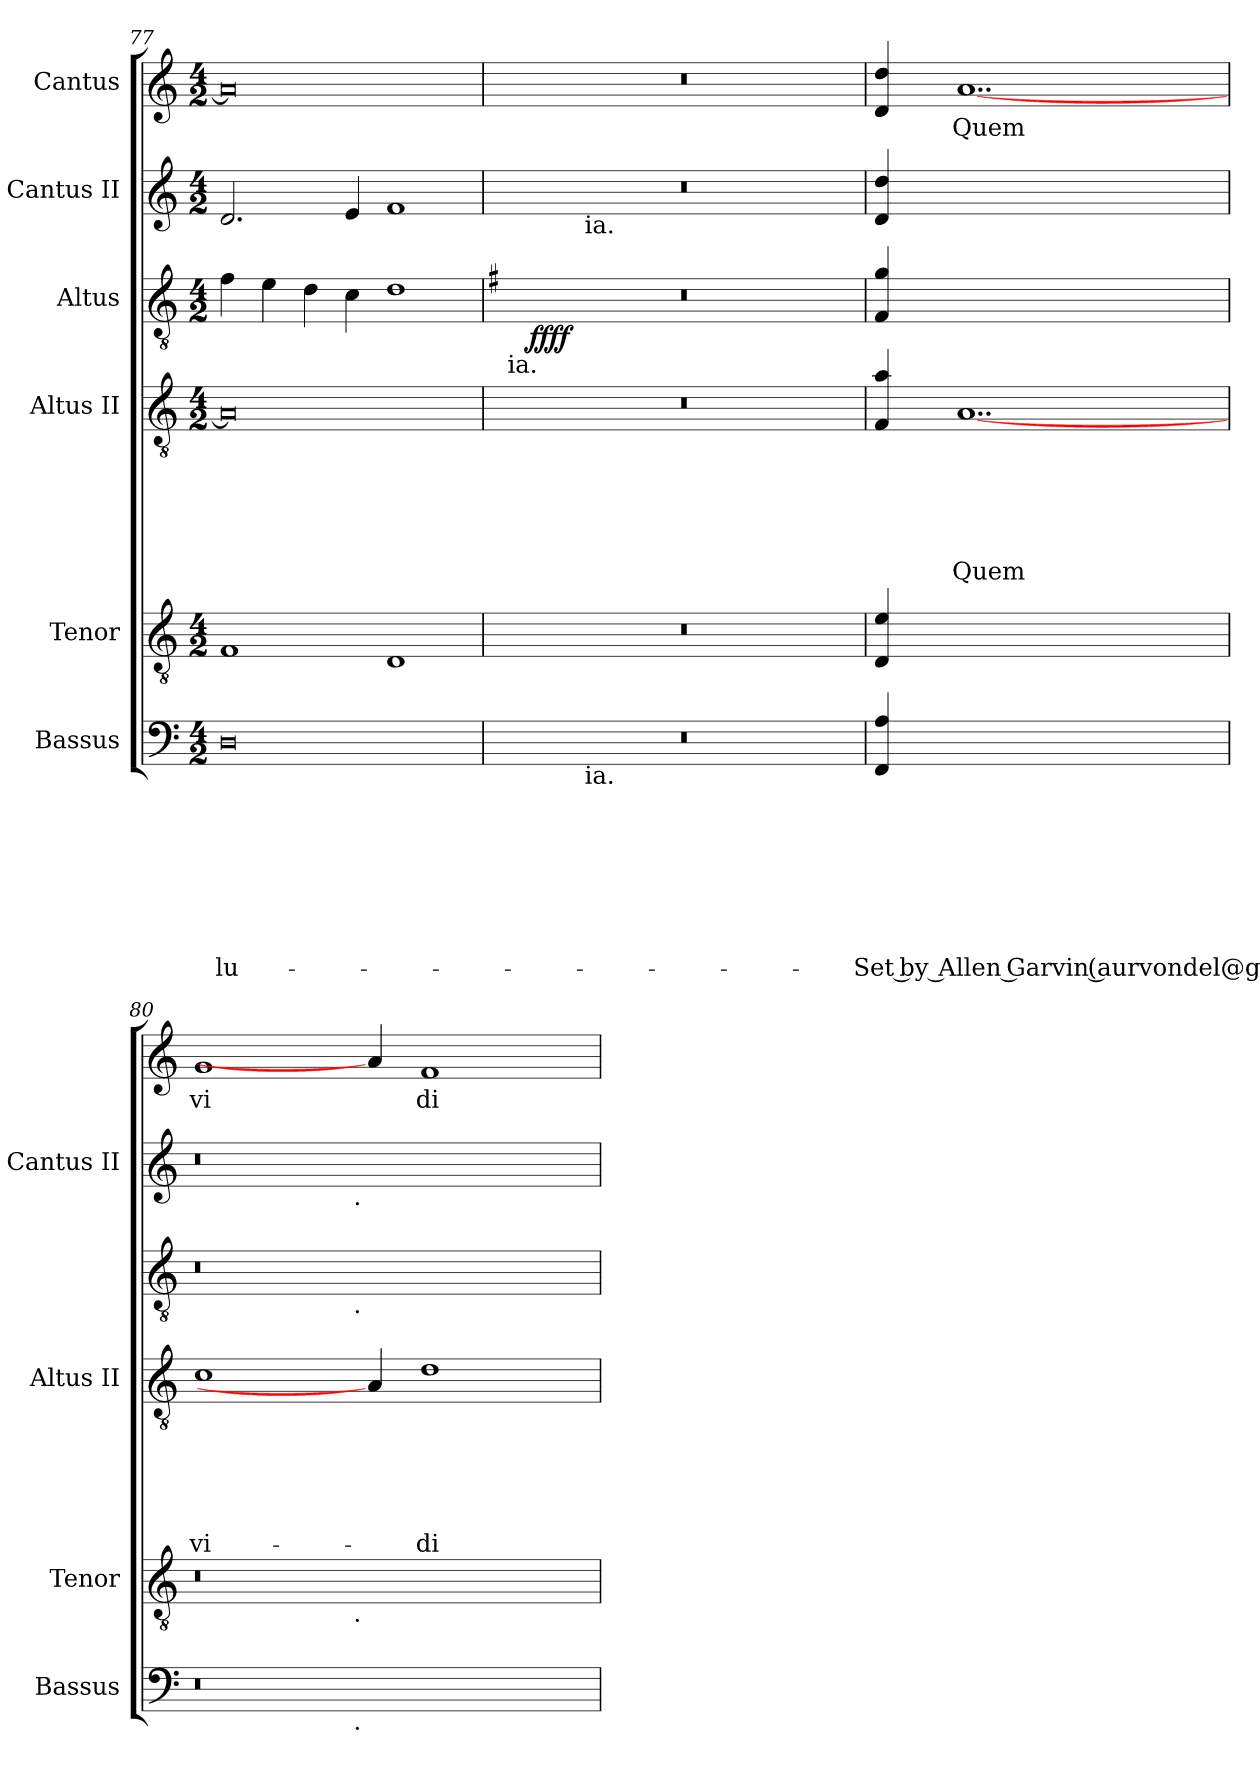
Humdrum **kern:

**kern	**text	**text	**text	**text	**text	**text	**text	**text	**kern	**text	**dynam	**kern	**text	**text	**text	**text	**text	**text	**kern	**dynam	**kern	**dynam	**kern	**text
*part6	*part6	*part6	*part6	*part6	*part6	*part6	*part6	*part6	*part5	*part5	*part5	*part4	*part4	*part4	*part4	*part4	*part4	*part4	*part3	*part3	*part2	*part2	*part1	*part1
*staff6	*staff6	*staff6	*staff6	*staff6	*staff6	*staff6	*staff6	*staff6	*staff5	*staff5	*staff5	*staff4	*staff4	*staff4	*staff4	*staff4	*staff4	*staff4	*staff3	*staff3	*staff2	*staff2	*staff1	*staff1
*I"Bassus	*	*	*	*	*	*	*	*	*I"Tenor	*	*	*I"Altus II	*	*	*	*	*	*	*I"Altus	*	*I"Cantus II	*	*I"Cantus	*
*I'Bassus	*	*	*	*	*	*	*	*	*I'Tenor	*	*	*I'Altus II	*	*	*	*	*	*	*	*	*I'Cantus II	*	*	*
*clefF4	*	*	*	*	*	*	*	*	*clefGv2	*	*	*clefGv2	*	*	*	*	*	*	*clefGv2	*	*clefG2	*	*clefG2	*
*k[]	*	*	*	*	*	*	*	*	*k[]	*	*	*k[]	*	*	*	*	*	*	*k[]	*	*k[]	*	*k[]	*
*C:	*	*	*	*	*	*	*	*	*C:	*	*	*C:	*	*	*	*	*	*	*C:	*	*C:	*	*C:	*
*M4/2	*	*	*	*	*	*	*	*	*M4/2	*	*	*M4/2	*	*	*	*	*	*	*M4/2	*	*M4/2	*	*M4/2	*
=77	=77	=77	=77	=77	=77	=77	=77	=77	=77	=77	=77	=77	=77	=77	=77	=77	=77	=77	=77	=77	=77	=77	=77	=77
!	!	!	!	!	!	!	!	!LO:LY:b	!	!	!	!	!	!	!	!	!	!	!	!	!	!	!	!
0D	.	.	.	.	.	.	.	-lu-	1F	.	.	0A]	.	.	.	.	.	.	4f\	.	2.d/	.	0a]	.
.	.	.	.	.	.	.	.	.	.	.	.	.	.	.	.	.	.	.	4e\	.	.	.	.	.
.	.	.	.	.	.	.	.	.	.	.	.	.	.	.	.	.	.	.	4d\	.	.	.	.	.
.	.	.	.	.	.	.	.	.	.	.	.	.	.	.	.	.	.	.	4c\	.	4e/	.	.	.
.	.	.	.	.	.	.	.	.	1D	.	.	.	.	.	.	.	.	.	1d	.	1f	.	.	.
=78	=78	=78	=78	=78	=78	=78	=78	=78	=78	=78	=78	=78	=78	=78	=78	=78	=78	=78	=78	=78	=78	=78	=78	=78
*	*	*	*	*	*	*	*	*	*	*	*	*	*	*	*	*	*	*	*k[f#]	*	*	*	*	*
*	*	*	*	*	*	*	*	*	*	*	*	*	*	*	*	*	*	*	*G:	*	*	*	*	*
*	*	*	*	*	*	*	*	*	*^	*	*	*	*	*	*	*	*	*	*^	*	*^	*	*	*
!	!	!	!	!	!	!	!	!	!	!	!	!	!	!	!	!	!	!	!	!LO:TX:b:t=ia.	!	!	!	!	!	!	!
*^	*	*	*	*	*	*	*	*	*	*	*	*	*	*	*	*	*	*	*	*	*	*	*	*^	*	*	*
0r	4ryy	.	.	.	.	.	.	.	.	0r	4..ryy	.	.	0r	.	.	.	.	.	.	0r	16.ryy	.	0r	4..ryy	4ryy	.	0r	.
!	!	!	!	!	!	!	!	!	!	!	!	!	!	!	!	!	!	!	!	!	!	!	!LO:DY:b	!	!	!	!	!	!
.	.	.	.	.	.	.	.	.	.	.	.	.	.	.	.	.	.	.	.	.	.	1ryy	ffff	.	.	.	.	.	.
.	16.ryy	.	.	.	.	.	.	.	.	.	.	.	.	.	.	.	.	.	.	.	.	.	.	.	.	16.ryy	.	.	.
!	!	!	!	!	!	!	!	!	!	!	!	!	!	!	!	!	!	!	!	!	!	!	!	!	!	!LO:TX:b:t=ia.	!	!	!
!	!LO:TX:b:t=ia.	!	!	!	!	!	!	!	!	!	!	!	!	!	!	!	!	!	!	!	!	!	!	!	!	!	!	!	!
.	1ryy	.	.	.	.	.	.	.	.	.	.	.	.	.	.	.	.	.	.	.	.	.	.	.	.	1ryy	.	.	.
!	!	!	!	!	!	!	!	!	!	!	!	!	!LO:DY:b	!	!	!	!	!	!	!	!	!	!	!	!	!	!	!	!
!	!	!	!	!	!	!	!	!	!	!	!	!	!LO:DY:n=1:b	!	!	!	!	!	!	!	!	!	!	!	!	!	!LO:DY:b	!	!
!	!	!	!	!	!	!	!	!	!	!	!	!	!	!	!	!	!	!	!	!	!	!	!	!	!	!	!LO:DY:n=1:a	!	!
.	.	.	.	.	.	.	.	.	.	.	1ryy	.	fz ffff	.	.	.	.	.	.	.	.	.	.	.	1ryy	.	fz ffff	.	.
.	.	.	.	.	.	.	.	.	.	.	.	.	.	.	.	.	.	.	.	.	.	2ryy	.	.	.	.	.	.	.
.	2ryy	.	.	.	.	.	.	.	.	.	.	.	.	.	.	.	.	.	.	.	.	.	.	.	.	2ryy	.	.	.
.	.	.	.	.	.	.	.	.	.	.	2ryy	.	.	.	.	.	.	.	.	.	.	.	.	.	2ryy	.	.	.	.
.	.	.	.	.	.	.	.	.	.	.	.	.	.	.	.	.	.	.	.	.	.	4ryy	.	.	.	.	.	.	.
.	8ryy	.	.	.	.	.	.	.	.	.	.	.	.	.	.	.	.	.	.	.	.	8ryy	.	.	.	8ryy	.	.	.
.	.	.	.	.	.	.	.	.	.	.	16ryy	.	.	.	.	.	.	.	.	.	.	.	.	.	16ryy	.	.	.	.
.	32ryy	.	.	.	.	.	.	.	.	.	.	.	.	.	.	.	.	.	.	.	.	32ryy	.	.	.	32ryy	.	.	.
*v	*v	*	*	*	*	*	*	*	*	*	*	*	*	*	*	*	*	*	*	*	*v	*v	*	*v	*v	*v	*	*	*
*	*	*	*	*	*	*	*	*	*v	*v	*	*	*	*	*	*	*	*	*	*	*	*	*	*	*
!!LO:LB:g=z
=79!	=79!	=79!	=79!	=79!	=79!	=79!	=79!	=79!	=79!	=79!	=79!	=79!	=79!	=79!	=79!	=79!	=79!	=79!	=79!	=79!	=79!	=79!	=79!	=79!
*	*	*	*	*	*	*	*	*	*	*	*	*	*	*	*	*	*	*	*k[]	*	*	*	*	*
*	*	*	*	*	*	*	*	*	*	*	*	*	*	*	*	*	*	*	*C:	*	*	*	*	*
*^	*	*	*	*	*	*	*	*	*^	*	*	*	*	*	*	*	*	*	*^	*	*^	*	*	*
*	*	*	*	*	*	*	*	*	*	*	*	*	*	*	*	*	*	*	*	*	*	*	*	*	*^	*	*	*
!	!	!	!	!	!	!	!	!	!LO:LY:b:rj	!	!	!	!	!	!	!	!	!	!	!	!	!	!	!	!	!	!	!	!
*v	*v	*	*	*	*	*	*	*	*	*	*	*	*	*	*	*	*	*	*	*	*v	*v	*	*v	*v	*v	*	*	*
*	*	*	*	*	*	*	*	*	*v	*v	*	*	*	*	*	*	*	*	*	*	*	*	*	*	*
4FF/ 4A/	.	.	.	.	.	.	.	-Set by Allen Garvin (aurvondel@gmail.com)	4D/ 4e/	.	.	4F/ 4a/	.	.	.	.	.	.	4F/ 4g/	.	4d/ 4dd/	.	4d/ 4dd/	.
!	!	!	!	!	!	!	!	!	!	!	!	!	!	!	!	!	!	!LO:LY:b	!	!	!	!	!	!LO:LY:b
1..ryy	.	.	.	.	.	.	.	.	1..ryy	.	.	[1..A	.	.	.	.	.	Quem	1..ryy	.	1..ryy	.	[1..a	Quem
=80	=80	=80	=80	=80	=80	=80	=80	=80	=80	=80	=80	=80	=80	=80	=80	=80	=80	=80	=80	=80	=80	=80	=80	=80
!	!	!	!	!	!	!	!	!	!	!	!	!	!	!	!	!	!	!LO:LY:b	!	!	!	!	!	!LO:LY:b
*^	*	*	*	*	*	*	*	*	*^	*	*	*	*	*	*	*	*	*	*^	*	*^	*	*	*
0r	2ryy	.	.	.	.	.	.	.	.	0r	2ryy	.	.	1c	.	.	.	.	.	vi-	0r	2ryy	.	0r	2ryy	.	1g	vi
.	4...ryy	.	.	.	.	.	.	.	.	.	4...ryy	.	.	.	.	.	.	.	.	.	.	4...ryy	.	.	4...ryy	.	.	.
!	!	!	!	!	!	!	!	!	!	!	!	!	!	!	!	!	!	!	!	!	!	!	!	!	!LO:TX:b:t=.	!	!	!
!	!	!	!	!	!	!	!	!	!	!	!	!	!	!	!	!	!	!	!	!	!	!LO:TX:b:t=.	!	!	!	!	!	!
!	!	!	!	!	!	!	!	!	!	!	!LO:TX:b:t=.	!	!	!	!	!	!	!	!	!	!	!	!	!	!	!	!	!
!	!LO:TX:b:t=.	!	!	!	!	!	!	!	!	!	!	!	!	!	!	!	!	!	!	!	!	!	!	!	!	!	!	!
.	1ryy	.	.	.	.	.	.	.	.	.	1ryy	.	.	.	.	.	.	.	.	.	.	1ryy	.	.	1ryy	.	.	.
.	.	.	.	.	.	.	.	.	.	.	.	.	.	4A]	.	.	.	.	.	.	.	.	.	.	.	.	4a]	.
!	!	!	!	!	!	!	!	!	!	!	!	!	!	!	!	!	!	!	!	!LO:LY:b	!	!	!	!	!	!	!	!LO:LY:b
.	.	.	.	.	.	.	.	.	.	.	.	.	.	1d	.	.	.	.	.	-di-	.	.	.	.	.	.	1f	di
.	4ryy	.	.	.	.	.	.	.	.	.	4ryy	.	.	.	.	.	.	.	.	.	.	4ryy	.	.	4ryy	.	.	.
4ryy	.	.	.	.	.	.	.	.	.	4ryy	.	.	.	.	.	.	.	.	.	.	4ryy	.	.	4ryy	.	.	.	.
.	32ryy	.	.	.	.	.	.	.	.	.	32ryy	.	.	.	.	.	.	.	.	.	.	32ryy	.	.	32ryy	.	.	.
*v	*v	*	*	*	*	*	*	*	*	*	*	*	*	*	*	*	*	*	*	*	*v	*v	*	*v	*v	*	*	*
*	*	*	*	*	*	*	*	*	*v	*v	*	*	*	*	*	*	*	*	*	*	*	*	*	*	*
=	=	=	=	=	=	=	=	=	=	=	=	=	=	=	=	=	=	=	=	=	=	=	=	=
*-	*-	*-	*-	*-	*-	*-	*-	*-	*-	*-	*-	*-	*-	*-	*-	*-	*-	*-	*-	*-	*-	*-	*-	*-
